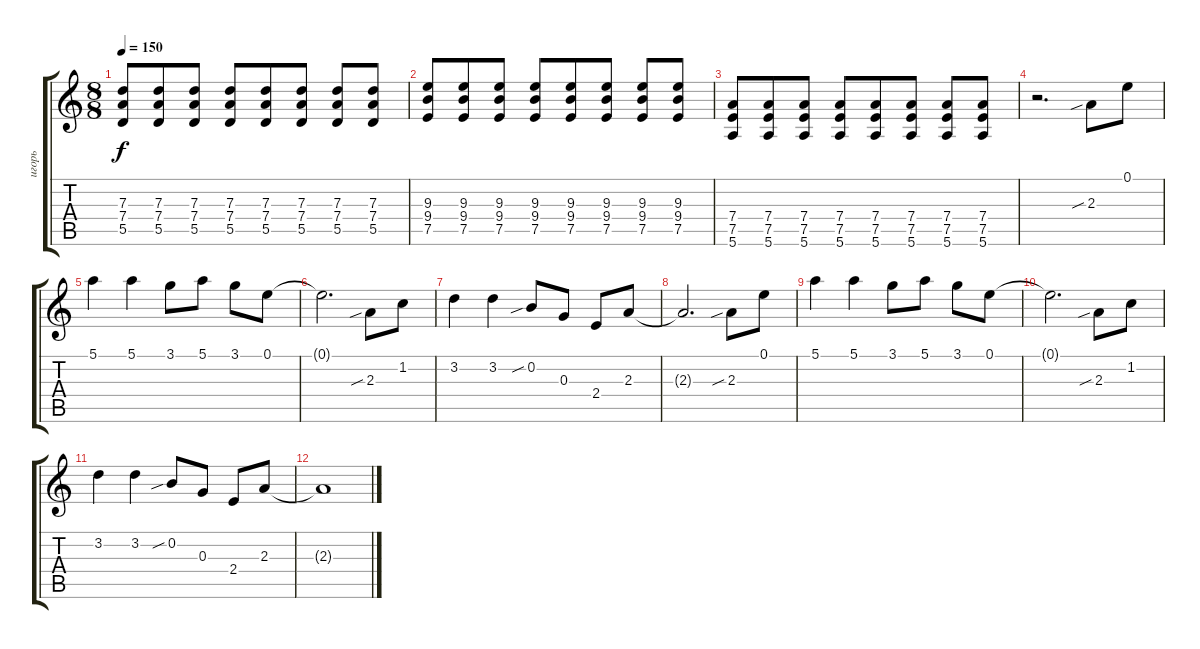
\track ("игорь" "игорь") {instrument distortionguitar}
\staff {score tabs}
\tuning (E4 B3 G3 D3 A2 E2) {hide}
\ts (8 8)
\tempo 150
\clef g2
\ks c
(7.3 7.4 5.5).8{dy f} (7.3 7.4 5.5).8 (7.3 7.4 5.5).8 (7.3 7.4 5.5).8 (7.3 7.4 5.5).8 (7.3 7.4 5.5).8 (7.3 7.4 5.5).8 (7.3 7.4 5.5).8 |
(9.3 9.4 7.5).8 (9.3 9.4 7.5).8 (9.3 9.4 7.5).8 (9.3 9.4 7.5).8 (9.3 9.4 7.5).8 (9.3 9.4 7.5).8 (9.3 9.4 7.5).8 (9.3 9.4 7.5).8 |
(7.4 7.5 5.6).8 (7.4 7.5 5.6).8 (7.4 7.5 5.6).8 (7.4 7.5 5.6).8 (7.4 7.5 5.6).8 (7.4 7.5 5.6).8 (7.4 7.5 5.6).8 (7.4 7.5 5.6).8 |
r.2{d volume 16} 2.3{sib}.8 0.1.8 |
5.1.4 5.1.4 3.1.8 5.1.8 3.1.8 0.1.8 |
0.1{t}.2{d} 2.3{sib}.8 1.2.8 |
3.2.4 3.2.4 0.2{sib}.8 0.3.8 2.4.8 2.3.8 |
2.3{t}.2{d} 2.3{sib}.8 0.1.8 |
5.1.4 5.1.4 3.1.8 5.1.8 3.1.8 0.1.8 |
0.1{t}.2{d} 2.3{sib}.8 1.2.8 |
3.2.4 3.2.4 0.2{sib}.8 0.3.8 2.4.8 2.3.8 |
2.3{t}.1
